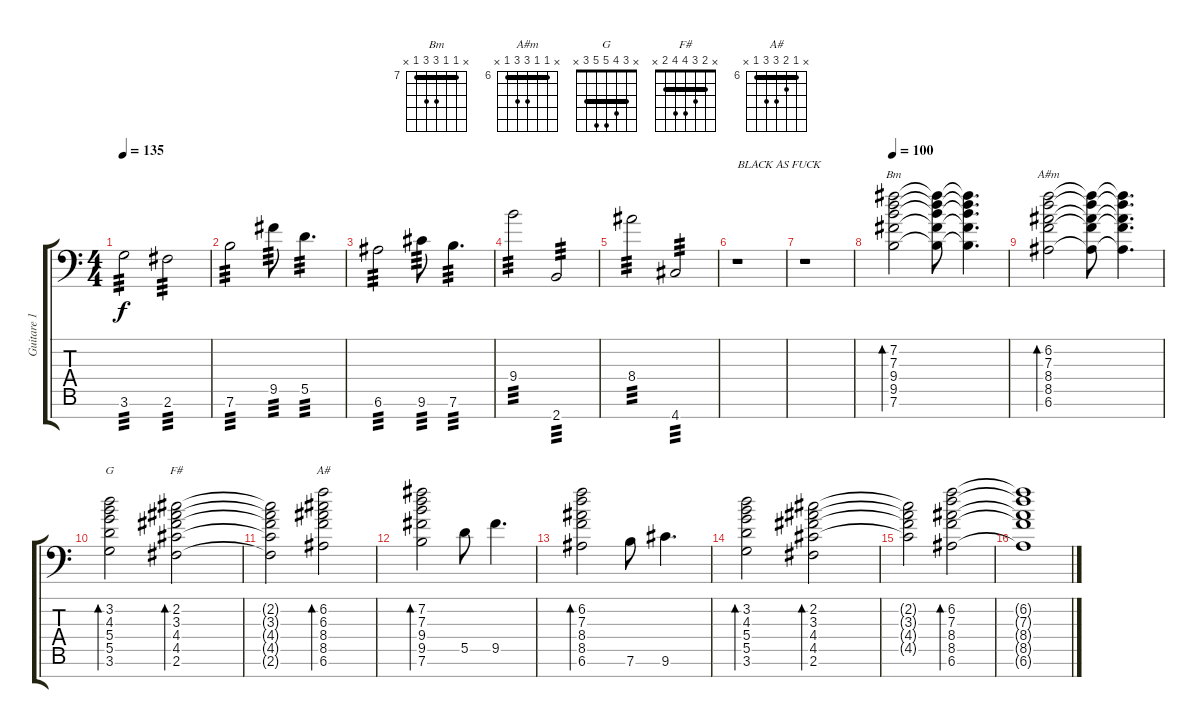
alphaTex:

\track ("Guitare 1" "Guitare 1") {instrument distortionguitar}
\staff {score tabs}
\tuning (E4 B3 G3 D3 A2 E2 A1) {hide}
\chord ("Bm" x 7 7 9 9 7 x) {firstfret 7 barre 7}
\chord ("A#m" x 6 6 8 8 6 x) {firstfret 6 barre 6}
\chord ("G" x 3 4 5 5 3 x) {barre 3}
\chord ("F#" x 2 3 4 4 2 x) {barre 2}
\chord ("A#" x 6 7 8 8 6 x) {firstfret 6 barre 6}
\ts (4 4)
\tempo 135
\clef f4
\ks c
3.6.2{tp 3 dy f} 2.6.2{tp 3} |
7.6.2{tp 3} 9.5.8{tp 3} 5.5.4{d tp 3} |
6.6.2{tp 3} 9.6.8{tp 3} 7.6.4{d tp 3} |
9.4.2{tp 3} 2.7.2{tp 3} |
8.4.2{tp 3} 4.7.2{tp 3} |
r.1{txt "BLACK AS FUCK"} |
r.1 |
\tempo 100
(7.2 7.3 9.4 9.5 7.6).2{bd 480 ch "Bm" volume 8 instrument acousticguitarnylon} (7.2{t} 7.3{t} 9.4{t} 9.5{t} 7.6{t}).8 (7.2{t} 7.3{t} 9.4{t} 9.5{t} 7.6{t}).4{d} |
(6.2 7.3 8.4 8.5 6.6).2{bd 480 ch "A#m"} (6.2{t} 7.3{t} 8.4{t} 8.5{t} 6.6{t}).8 (6.2{t} 7.3{t} 8.4{t} 8.5{t} 6.6{t}).4{d} |
(3.2 4.3 5.4 5.5 3.6).2{bd 480 ch "G"} (2.2 3.3 4.4 4.5 2.6).2{bd 480 ch "F#"} |
(2.2{t} 3.3{t} 4.4{t} 4.5{t} 2.6{t}).2 (6.2 6.3 8.4 8.5 6.6).2{bd 480 ch "A#"} |
(7.2 7.3 9.4 9.5 7.6).2{bd 480 instrument acousticguitarnylon} 5.5.8 9.5.4{d} |
(6.2 7.3 8.4 8.5 6.6).2{bd 480} 7.6.8 9.6.4{d} |
(3.2 4.3 5.4 5.5 3.6).2{bd 480} (2.2 3.3 4.4 4.5 2.6).2{bd 480} |
(2.2{t} 3.3{t} 4.4{t} 4.5{t}).2 (6.2 7.3 8.4 8.5 6.6).2{bd 480 volume 13} |
(6.2{t} 7.3{t} 8.4{t} 8.5{t} 6.6{t}).1{volume 5}
